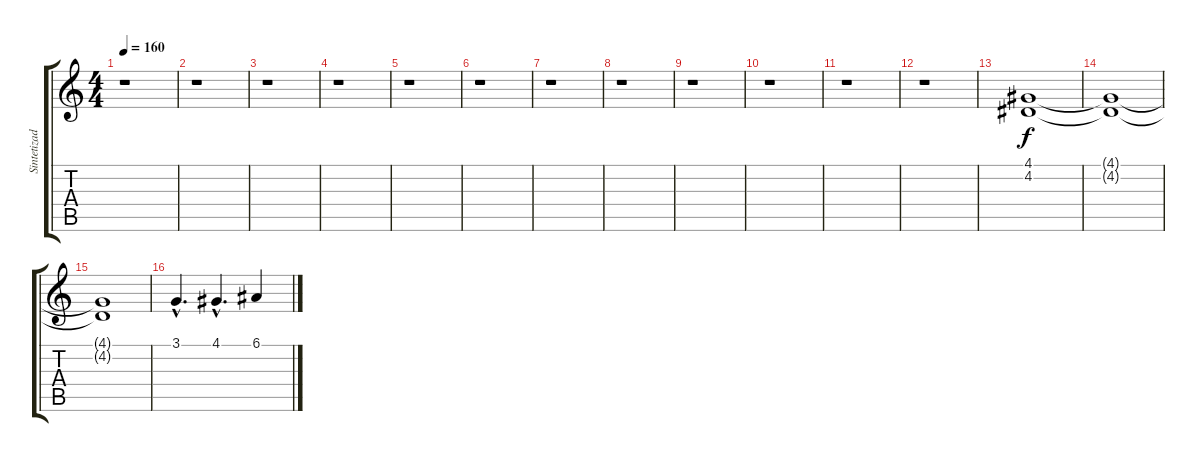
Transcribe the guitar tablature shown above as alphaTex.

\track ("Sintetizador1" "Sintetizad") {instrument stringensemble1}
\staff {score tabs}
\tuning (E4 B3 G3 D3 A2 E2) {hide}
\ts (4 4)
\tempo 160
\clef g2
\ks c
r.1{dy f} |
r.1 |
r.1 |
r.1 |
r.1 |
r.1 |
r.1 |
r.1 |
r.1 |
r.1 |
r.1 |
r.1 |
(4.1 4.2).1 |
(4.1{t} 4.2{t}).1 |
(4.1{t} 4.2{t}).1 |
3.1{hac}.4{d} 4.1{hac}.4{d} 6.1.4
